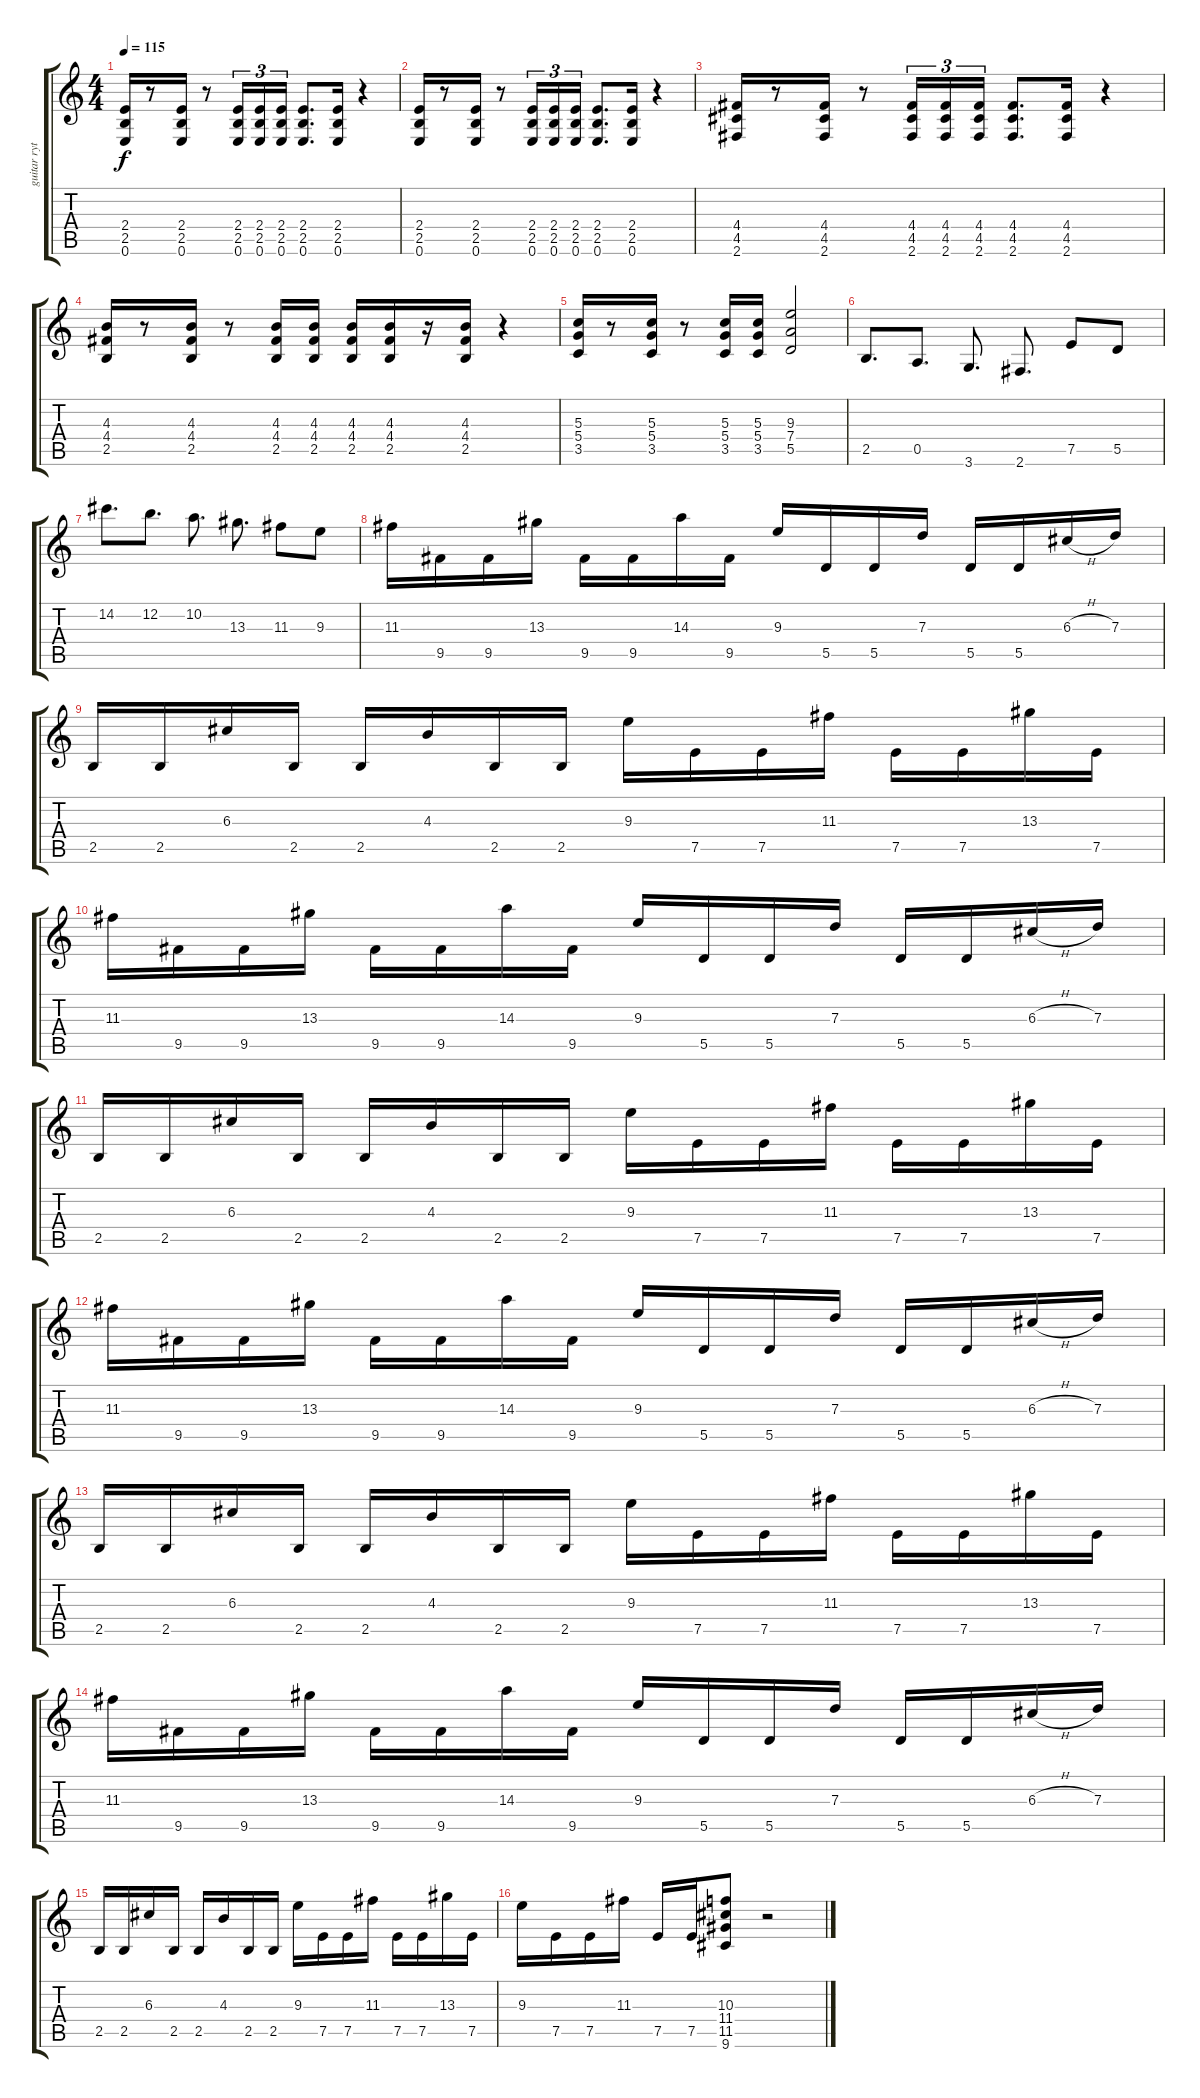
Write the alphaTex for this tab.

\track ("guitar rythm" "guitar ryt") {instrument distortionguitar}
\staff {score tabs}
\tuning (E4 B3 G3 D3 A2 E2) {hide}
\ts (4 4)
\tempo 115
\clef g2
\ks c
(2.4 2.5 0.6).16{dy f} r.8 (2.4 2.5 0.6).16 r.8 (2.4 2.5 0.6).16{tu (3 2)} (2.4 2.5 0.6).16{tu (3 2)} (2.4 2.5 0.6).16{tu (3 2)} (2.4 2.5 0.6).8{d} (2.4 2.5 0.6).16 r.4 |
(2.4 2.5 0.6).16 r.8 (2.4 2.5 0.6).16 r.8 (2.4 2.5 0.6).16{tu (3 2)} (2.4 2.5 0.6).16{tu (3 2)} (2.4 2.5 0.6).16{tu (3 2)} (2.4 2.5 0.6).8{d} (2.4 2.5 0.6).16 r.4 |
(4.4 4.5 2.6).16 r.8 (4.4 4.5 2.6).16 r.8 (4.4 4.5 2.6).16{tu (3 2)} (4.4 4.5 2.6).16{tu (3 2)} (4.4 4.5 2.6).16{tu (3 2)} (4.4 4.5 2.6).8{d} (4.4 4.5 2.6).16 r.4 |
(4.3 4.4 2.5).16 r.8 (4.3 4.4 2.5).16 r.8 (4.3 4.4 2.5).16 (4.3 4.4 2.5).16 (4.3 4.4 2.5).16 (4.3 4.4 2.5).16 r.16 (4.3 4.4 2.5).16 r.4 |
(5.3 5.4 3.5).16 r.8 (5.3 5.4 3.5).16 r.8 (5.3 5.4 3.5).16 (5.3 5.4 3.5).16 (9.3 7.4 5.5).2 |
2.5.8{d} 0.5.8{d} 3.6.8{d} 2.6.8{d} 7.5.8 5.5.8 |
14.2.8{d} 12.2.8{d} 10.2.8{d} 13.3.8{d} 11.3.8 9.3.8 |
11.3.16 9.5.16 9.5.16 13.3.16 9.5.16 9.5.16 14.3.16 9.5.16 9.3.16 5.5.16 5.5.16 7.3.16 5.5.16 5.5.16 6.3{h}.16 7.3.16 |
2.5.16 2.5.16 6.3.16 2.5.16 2.5.16 4.3.16 2.5.16 2.5.16 9.3.16 7.5.16 7.5.16 11.3.16 7.5.16 7.5.16 13.3.16 7.5.16 |
11.3.16 9.5.16 9.5.16 13.3.16 9.5.16 9.5.16 14.3.16 9.5.16 9.3.16 5.5.16 5.5.16 7.3.16 5.5.16 5.5.16 6.3{h}.16 7.3.16 |
2.5.16 2.5.16 6.3.16 2.5.16 2.5.16 4.3.16 2.5.16 2.5.16 9.3.16 7.5.16 7.5.16 11.3.16 7.5.16 7.5.16 13.3.16 7.5.16 |
11.3.16 9.5.16 9.5.16 13.3.16 9.5.16 9.5.16 14.3.16 9.5.16 9.3.16 5.5.16 5.5.16 7.3.16 5.5.16 5.5.16 6.3{h}.16 7.3.16 |
2.5.16 2.5.16 6.3.16 2.5.16 2.5.16 4.3.16 2.5.16 2.5.16 9.3.16 7.5.16 7.5.16 11.3.16 7.5.16 7.5.16 13.3.16 7.5.16 |
11.3.16 9.5.16 9.5.16 13.3.16 9.5.16 9.5.16 14.3.16 9.5.16 9.3.16 5.5.16 5.5.16 7.3.16 5.5.16 5.5.16 6.3{h}.16 7.3.16 |
2.5.16 2.5.16 6.3.16 2.5.16 2.5.16 4.3.16 2.5.16 2.5.16 9.3.16 7.5.16 7.5.16 11.3.16 7.5.16 7.5.16 13.3.16 7.5.16 |
9.3.16 7.5.16 7.5.16 11.3.16 7.5.16 7.5.16 (10.3 11.4 11.5 9.6).8 r.2
